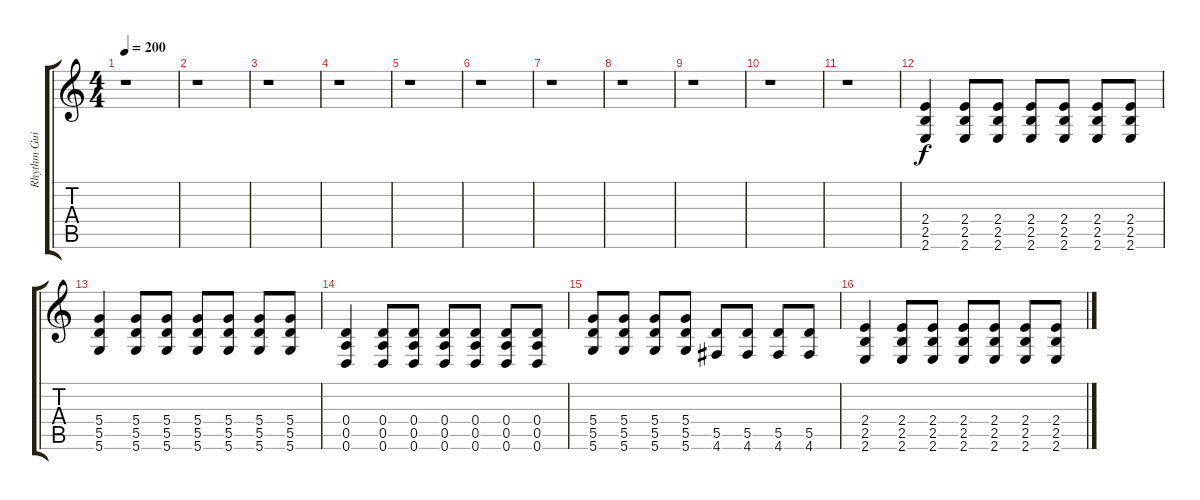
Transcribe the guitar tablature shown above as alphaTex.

\track ("Rhythm Guitar  " "Rhythm Gui") {instrument overdrivenguitar}
\staff {score tabs}
\tuning (E4 B3 G3 D3 A2 D2) {hide}
\ts (4 4)
\tempo 200
\clef g2
\ks c
r.1{dy f} |
r.1 |
r.1 |
r.1 |
r.1 |
r.1 |
r.1 |
r.1 |
r.1 |
r.1 |
r.1 |
(2.4 2.5 2.6).4 (2.4 2.5 2.6).8 (2.4 2.5 2.6).8 (2.4 2.5 2.6).8 (2.4 2.5 2.6).8 (2.4 2.5 2.6).8 (2.4 2.5 2.6).8 |
(5.4 5.5 5.6).4 (5.4 5.5 5.6).8 (5.4 5.5 5.6).8 (5.4 5.5 5.6).8 (5.4 5.5 5.6).8 (5.4 5.5 5.6).8 (5.4 5.5 5.6).8 |
(0.4 0.5 0.6).4 (0.4 0.5 0.6).8 (0.4 0.5 0.6).8 (0.4 0.5 0.6).8 (0.4 0.5 0.6).8 (0.4 0.5 0.6).8 (0.4 0.5 0.6).8 |
(5.4 5.5 5.6).8 (5.4 5.5 5.6).8 (5.4 5.5 5.6).8 (5.4 5.5 5.6).8 (5.5 4.6).8 (5.5 4.6).8 (5.5 4.6).8 (5.5 4.6).8 |
(2.4 2.5 2.6).4 (2.4 2.5 2.6).8 (2.4 2.5 2.6).8 (2.4 2.5 2.6).8 (2.4 2.5 2.6).8 (2.4 2.5 2.6).8 (2.4 2.5 2.6).8
